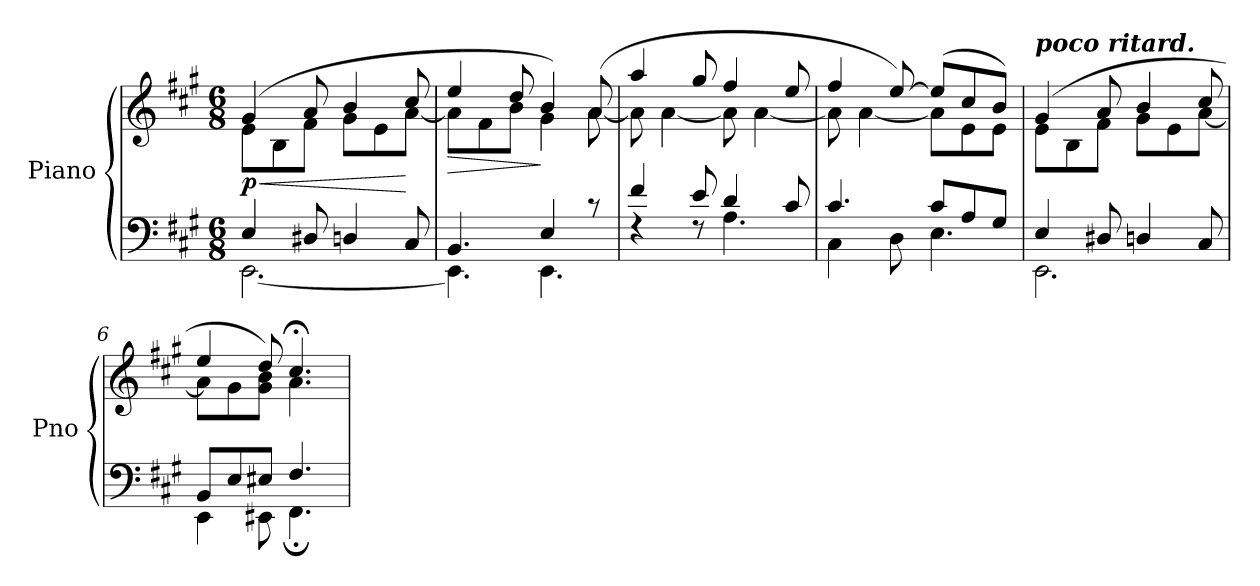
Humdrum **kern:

**kern	**kern	**dynam
*part1	*part1	*part1
*staff2	*staff1	*staff1/2
*I"Piano	*	*
*I'Pno	*	*
*clefF4	*clefG2	*
*k[f#c#g#]	*k[f#c#g#]	*
*M6/8	*M6/8	*
=1	=1	=1
*^	*	*
!	!	!LO:TX:a:B:t=Etwas lebhaft und mit der innigsten Empfindung	!
!	!	!LO:TX:a:i:t=Allegro, ma non troppo	!
!	!	!	!LO:HP:b
*	*	*^	*
!	!	!	!	!LO:DY:n=1:b
4E/	[2.EE\	(4g#/	8e\L	< p
.	.	.	8B\	.
8D#X/	.	8a/	8f#\J	.
4Dn/	.	4b/	8g#\L	.
.	.	.	8e\	.
8C#/	.	8cc#/	[8a\J	[
=2	=2	=2	=2	=2
!	!	!	!	!LO:HP:b
4.BB/	4.EE\]	4ee/	8a\L]	>
.	.	.	8f#\	.
.	.	8dd/	8b\J	.
4E/	4.EE\	4b/)	4g#\	]
8r	.	(>8a/	[8a\	.
=3	=3	=3	=3	=3
4f#/	4rF	4aa/	8a\]	.
.	.	.	[4a\	.
8e/	8rF	8gg#/	.	.
4d/	4.A\	4ff#/	8a\]	.
.	.	.	[4a\	.
8c#/	.	8ee/	.	.
=4	=4	=4	=4	=4
4.c#/	4C#\	4ff#/	8a\]	.
.	.	.	[4a\	.
.	8D\	[8ee/)	.	.
8c#/L	4.E\	(>8ee/L]	8a\L]	.
8A/	.	8cc#/	8e\	.
8G#/J	.	8b/J)	8e\J	.
!!LO:LB:g=z	!!
=5	=5	=5	=5	=5
!	!	!LO:TX:a:Bi:t=poco ritard.	!	!
4E/	2.EE\	(4g#/	8e\L	.
.	.	.	8B\	.
8D#X/	.	8a/	8f#\J	.
4Dn/	.	4b/	8g#\L	.
.	.	.	8e\	.
8C#/	.	8cc#/	[8a\J	.
=6	=6	=6	=6	=6
8BB/L	4EE\	4ee/	8a\L]	.
8E/	.	.	8g#\	.
8E#X/J	8EE#X\	8dd/)	8g#\ 8b\J	.
4.F#/	4.FF#;\	4.cc#;</	4.a\	.
*v	*v	*	*	*
*	*v	*v	*
=	=	=
*-	*-	*-
